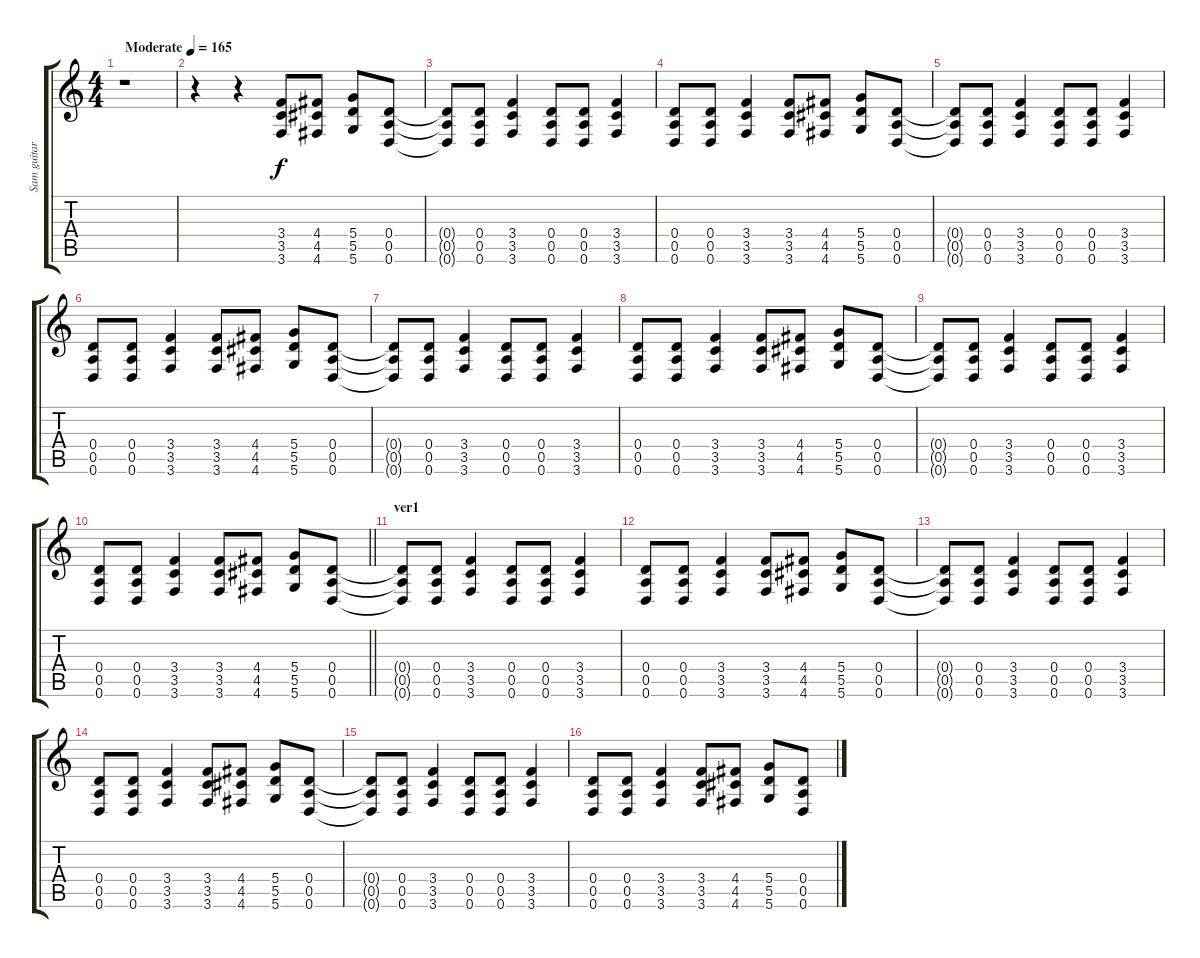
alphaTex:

\track ("Sam guitar1" "Sam guitar") {instrument overdrivenguitar}
\staff {score tabs}
\tuning (E4 B3 G3 D3 A2 D2) {hide}
\ts (4 4)
\tempo (165 "Moderate")
\clef g2
\ks c
r.1{dy f instrument overdrivenguitar} |
r.4 r.4 (3.4 3.5 3.6).8 (4.4 4.5 4.6).8 (5.4 5.5 5.6).8 (0.4 0.5 0.6).8 |
(0.4{t} 0.5{t} 0.6{t}).8 (0.4 0.5 0.6).8 (3.4 3.5 3.6).4 (0.4 0.5 0.6).8 (0.4 0.5 0.6).8 (3.4 3.5 3.6).4 |
(0.4 0.5 0.6).8 (0.4 0.5 0.6).8 (3.4 3.5 3.6).4 (3.4 3.5 3.6).8 (4.4 4.5 4.6).8 (5.4 5.5 5.6).8 (0.4 0.5 0.6).8 |
(0.4{t} 0.5{t} 0.6{t}).8 (0.4 0.5 0.6).8 (3.4 3.5 3.6).4 (0.4 0.5 0.6).8 (0.4 0.5 0.6).8 (3.4 3.5 3.6).4 |
(0.4 0.5 0.6).8 (0.4 0.5 0.6).8 (3.4 3.5 3.6).4 (3.4 3.5 3.6).8 (4.4 4.5 4.6).8 (5.4 5.5 5.6).8 (0.4 0.5 0.6).8 |
(0.4{t} 0.5{t} 0.6{t}).8 (0.4 0.5 0.6).8 (3.4 3.5 3.6).4 (0.4 0.5 0.6).8 (0.4 0.5 0.6).8 (3.4 3.5 3.6).4 |
(0.4 0.5 0.6).8 (0.4 0.5 0.6).8 (3.4 3.5 3.6).4 (3.4 3.5 3.6).8 (4.4 4.5 4.6).8 (5.4 5.5 5.6).8 (0.4 0.5 0.6).8 |
(0.4{t} 0.5{t} 0.6{t}).8 (0.4 0.5 0.6).8 (3.4 3.5 3.6).4 (0.4 0.5 0.6).8 (0.4 0.5 0.6).8 (3.4 3.5 3.6).4 |
\barLineRight lightlight
(0.4 0.5 0.6).8 (0.4 0.5 0.6).8 (3.4 3.5 3.6).4 (3.4 3.5 3.6).8 (4.4 4.5 4.6).8 (5.4 5.5 5.6).8 (0.4 0.5 0.6).8 |
\section ("" "ver1")
(0.4{t} 0.5{t} 0.6{t}).8 (0.4 0.5 0.6).8 (3.4 3.5 3.6).4 (0.4 0.5 0.6).8 (0.4 0.5 0.6).8 (3.4 3.5 3.6).4 |
(0.4 0.5 0.6).8 (0.4 0.5 0.6).8 (3.4 3.5 3.6).4 (3.4 3.5 3.6).8 (4.4 4.5 4.6).8 (5.4 5.5 5.6).8 (0.4 0.5 0.6).8 |
(0.4{t} 0.5{t} 0.6{t}).8 (0.4 0.5 0.6).8 (3.4 3.5 3.6).4 (0.4 0.5 0.6).8 (0.4 0.5 0.6).8 (3.4 3.5 3.6).4 |
(0.4 0.5 0.6).8 (0.4 0.5 0.6).8 (3.4 3.5 3.6).4 (3.4 3.5 3.6).8 (4.4 4.5 4.6).8 (5.4 5.5 5.6).8 (0.4 0.5 0.6).8 |
(0.4{t} 0.5{t} 0.6{t}).8 (0.4 0.5 0.6).8 (3.4 3.5 3.6).4 (0.4 0.5 0.6).8 (0.4 0.5 0.6).8 (3.4 3.5 3.6).4 |
(0.4 0.5 0.6).8 (0.4 0.5 0.6).8 (3.4 3.5 3.6).4 (3.4 3.5 3.6).8 (4.4 4.5 4.6).8 (5.4 5.5 5.6).8 (0.4 0.5 0.6).8
